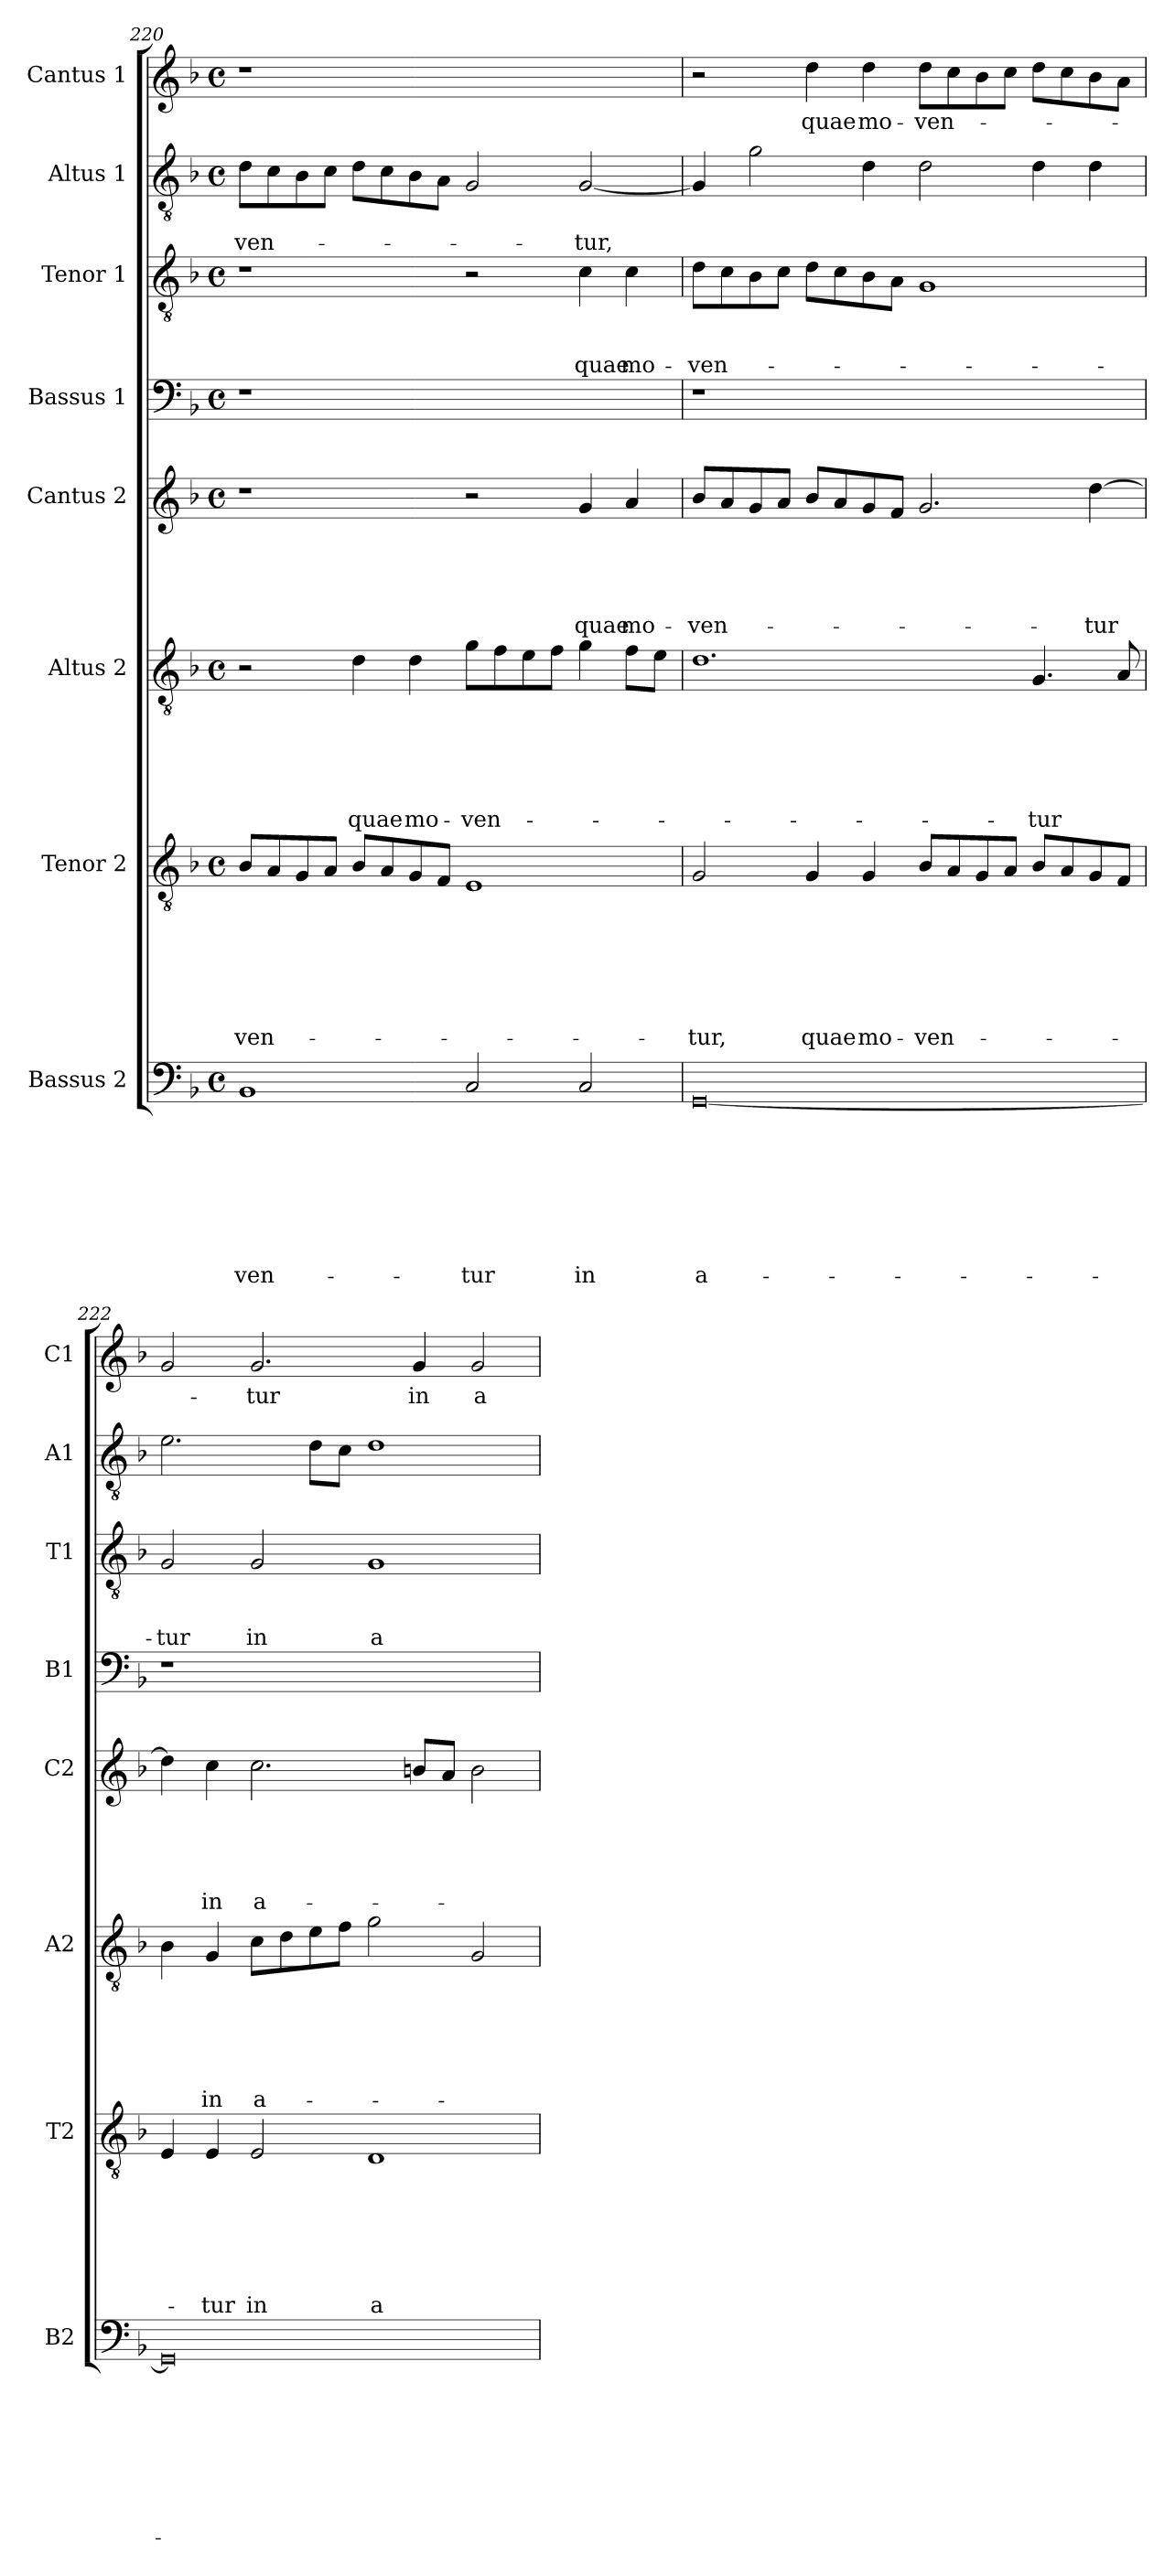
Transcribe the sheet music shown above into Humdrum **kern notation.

**kern	**text	**text	**text	**text	**text	**text	**text	**text	**kern	**text	**text	**text	**text	**text	**text	**text	**kern	**text	**text	**text	**text	**text	**text	**kern	**text	**text	**text	**text	**text	**kern	**kern	**text	**text	**text	**kern	**text	**text	**kern	**text
*part8	*part8	*part8	*part8	*part8	*part8	*part8	*part8	*part8	*part7	*part7	*part7	*part7	*part7	*part7	*part7	*part7	*part6	*part6	*part6	*part6	*part6	*part6	*part6	*part5	*part5	*part5	*part5	*part5	*part5	*part4	*part3	*part3	*part3	*part3	*part2	*part2	*part2	*part1	*part1
*staff8	*staff8	*staff8	*staff8	*staff8	*staff8	*staff8	*staff8	*staff8	*staff7	*staff7	*staff7	*staff7	*staff7	*staff7	*staff7	*staff7	*staff6	*staff6	*staff6	*staff6	*staff6	*staff6	*staff6	*staff5	*staff5	*staff5	*staff5	*staff5	*staff5	*staff4	*staff3	*staff3	*staff3	*staff3	*staff2	*staff2	*staff2	*staff1	*staff1
*I"Bassus 2	*	*	*	*	*	*	*	*	*I"Tenor 2	*	*	*	*	*	*	*	*I"Altus 2	*	*	*	*	*	*	*I"Cantus 2	*	*	*	*	*	*I"Bassus 1	*I"Tenor 1	*	*	*	*I"Altus 1	*	*	*I"Cantus 1	*
*I'B2	*	*	*	*	*	*	*	*	*I'T2	*	*	*	*	*	*	*	*I'A2	*	*	*	*	*	*	*I'C2	*	*	*	*	*	*I'B1	*I'T1	*	*	*	*I'A1	*	*	*I'C1	*
*clefF4	*	*	*	*	*	*	*	*	*clefGv2	*	*	*	*	*	*	*	*clefGv2	*	*	*	*	*	*	*clefG2	*	*	*	*	*	*clefF4	*clefGv2	*	*	*	*clefGv2	*	*	*clefG2	*
*k[b-]	*	*	*	*	*	*	*	*	*k[b-]	*	*	*	*	*	*	*	*k[b-]	*	*	*	*	*	*	*k[b-]	*	*	*	*	*	*k[b-]	*k[b-]	*	*	*	*k[b-]	*	*	*k[b-]	*
*d:	*	*	*	*	*	*	*	*	*d:	*	*	*	*	*	*	*	*d:	*	*	*	*	*	*	*d:	*	*	*	*	*	*d:	*d:	*	*	*	*d:	*	*	*d:	*
*M4/4	*	*	*	*	*	*	*	*	*M4/4	*	*	*	*	*	*	*	*M4/4	*	*	*	*	*	*	*M4/4	*	*	*	*	*	*M4/4	*M4/4	*	*	*	*M4/4	*	*	*M4/4	*
*met(c)	*	*	*	*	*	*	*	*	*met(c)	*	*	*	*	*	*	*	*met(c)	*	*	*	*	*	*	*met(c)	*	*	*	*	*	*met(c)	*met(c)	*	*	*	*met(c)	*	*	*met(c)	*
=220	=220	=220	=220	=220	=220	=220	=220	=220	=220	=220	=220	=220	=220	=220	=220	=220	=220	=220	=220	=220	=220	=220	=220	=220	=220	=220	=220	=220	=220	=220	=220	=220	=220	=220	=220	=220	=220	=220	=220
1BB-	.	.	.	.	.	.	.	-ven-	8B-/L	.	.	.	.	.	.	-ven-	2r	.	.	.	.	.	.	1r	.	.	.	.	.	1r	1r	.	.	.	8d\L	.	-ven-	1r	.
.	.	.	.	.	.	.	.	.	8A/	.	.	.	.	.	.	.	.	.	.	.	.	.	.	.	.	.	.	.	.	.	.	.	.	.	8c\	.	.	.	.
.	.	.	.	.	.	.	.	.	8G/	.	.	.	.	.	.	.	.	.	.	.	.	.	.	.	.	.	.	.	.	.	.	.	.	.	8B-\	.	.	.	.
.	.	.	.	.	.	.	.	.	8A/J	.	.	.	.	.	.	.	.	.	.	.	.	.	.	.	.	.	.	.	.	.	.	.	.	.	8c\J	.	.	.	.
.	.	.	.	.	.	.	.	.	8B-/L	.	.	.	.	.	.	.	4d\	.	.	.	.	.	quae	.	.	.	.	.	.	.	.	.	.	.	8d\L	.	.	.	.
.	.	.	.	.	.	.	.	.	8A/	.	.	.	.	.	.	.	.	.	.	.	.	.	.	.	.	.	.	.	.	.	.	.	.	.	8c\	.	.	.	.
.	.	.	.	.	.	.	.	.	8G/	.	.	.	.	.	.	.	4d\	.	.	.	.	.	mo-	.	.	.	.	.	.	.	.	.	.	.	8B-\	.	.	.	.
.	.	.	.	.	.	.	.	.	8F/J	.	.	.	.	.	.	.	.	.	.	.	.	.	.	.	.	.	.	.	.	.	.	.	.	.	8A\J	.	.	.	.
2C/	.	.	.	.	.	.	.	-tur	1E	.	.	.	.	.	.	.	8g\L	.	.	.	.	.	-ven-	2r	.	.	.	.	.	1ryy	2r	.	.	.	2G/	.	.	1ryy	.
.	.	.	.	.	.	.	.	.	.	.	.	.	.	.	.	.	8f\	.	.	.	.	.	.	.	.	.	.	.	.	.	.	.	.	.	.	.	.	.	.
.	.	.	.	.	.	.	.	.	.	.	.	.	.	.	.	.	8e\	.	.	.	.	.	.	.	.	.	.	.	.	.	.	.	.	.	.	.	.	.	.
.	.	.	.	.	.	.	.	.	.	.	.	.	.	.	.	.	8f\J	.	.	.	.	.	.	.	.	.	.	.	.	.	.	.	.	.	.	.	.	.	.
2C/	.	.	.	.	.	.	.	in	.	.	.	.	.	.	.	.	4g\	.	.	.	.	.	.	4g/	.	.	.	.	quae	.	4c\	.	.	quae	[2G/	.	-tur,	.	.
.	.	.	.	.	.	.	.	.	.	.	.	.	.	.	.	.	8f\L	.	.	.	.	.	.	4a/	.	.	.	.	mo-	.	4c\	.	.	mo-	.	.	.	.	.
.	.	.	.	.	.	.	.	.	.	.	.	.	.	.	.	.	8e\J	.	.	.	.	.	.	.	.	.	.	.	.	.	.	.	.	.	.	.	.	.	.
!!LO:LB:g=z
=221	=221	=221	=221	=221	=221	=221	=221	=221	=221	=221	=221	=221	=221	=221	=221	=221	=221	=221	=221	=221	=221	=221	=221	=221	=221	=221	=221	=221	=221	=221	=221	=221	=221	=221	=221	=221	=221	=221	=221
[0GG	.	.	.	.	.	.	.	a-	2G/	.	.	.	.	.	.	-tur,	1.d	.	.	.	.	.	.	8b-/L	.	.	.	.	-ven-	1r	8d\L	.	.	-ven-	4G/]	.	.	2r	.
.	.	.	.	.	.	.	.	.	.	.	.	.	.	.	.	.	.	.	.	.	.	.	.	8a/	.	.	.	.	.	.	8c\	.	.	.	.	.	.	.	.
.	.	.	.	.	.	.	.	.	.	.	.	.	.	.	.	.	.	.	.	.	.	.	.	8g/	.	.	.	.	.	.	8B-\	.	.	.	2g\	.	.	.	.
.	.	.	.	.	.	.	.	.	.	.	.	.	.	.	.	.	.	.	.	.	.	.	.	8a/J	.	.	.	.	.	.	8c\J	.	.	.	.	.	.	.	.
.	.	.	.	.	.	.	.	.	4G/	.	.	.	.	.	.	quae	.	.	.	.	.	.	.	8b-/L	.	.	.	.	.	.	8d\L	.	.	.	.	.	.	4dd\	quae
.	.	.	.	.	.	.	.	.	.	.	.	.	.	.	.	.	.	.	.	.	.	.	.	8a/	.	.	.	.	.	.	8c\	.	.	.	.	.	.	.	.
.	.	.	.	.	.	.	.	.	4G/	.	.	.	.	.	.	mo-	.	.	.	.	.	.	.	8g/	.	.	.	.	.	.	8B-\	.	.	.	4d\	.	.	4dd\	mo-
.	.	.	.	.	.	.	.	.	.	.	.	.	.	.	.	.	.	.	.	.	.	.	.	8f/J	.	.	.	.	.	.	8A\J	.	.	.	.	.	.	.	.
.	.	.	.	.	.	.	.	.	8B-/L	.	.	.	.	.	.	-ven-	.	.	.	.	.	.	.	2.g/	.	.	.	.	.	1ryy	1G	.	.	.	2d\	.	.	8dd\L	-ven-
.	.	.	.	.	.	.	.	.	8A/	.	.	.	.	.	.	.	.	.	.	.	.	.	.	.	.	.	.	.	.	.	.	.	.	.	.	.	.	8cc\	.
.	.	.	.	.	.	.	.	.	8G/	.	.	.	.	.	.	.	.	.	.	.	.	.	.	.	.	.	.	.	.	.	.	.	.	.	.	.	.	8b-\	.
.	.	.	.	.	.	.	.	.	8A/J	.	.	.	.	.	.	.	.	.	.	.	.	.	.	.	.	.	.	.	.	.	.	.	.	.	.	.	.	8cc\J	.
.	.	.	.	.	.	.	.	.	8B-/L	.	.	.	.	.	.	.	4.G/	.	.	.	.	.	-tur	.	.	.	.	.	.	.	.	.	.	.	4d\	.	.	8dd\L	.
.	.	.	.	.	.	.	.	.	8A/	.	.	.	.	.	.	.	.	.	.	.	.	.	.	.	.	.	.	.	.	.	.	.	.	.	.	.	.	8cc\	.
.	.	.	.	.	.	.	.	.	8G/	.	.	.	.	.	.	.	.	.	.	.	.	.	.	[4dd\	.	.	.	.	-tur	.	.	.	.	.	4d\	.	.	8b-\	.
.	.	.	.	.	.	.	.	.	8F/J	.	.	.	.	.	.	.	8A/	.	.	.	.	.	.	.	.	.	.	.	.	.	.	.	.	.	.	.	.	8a\J	.
=222	=222	=222	=222	=222	=222	=222	=222	=222	=222	=222	=222	=222	=222	=222	=222	=222	=222	=222	=222	=222	=222	=222	=222	=222	=222	=222	=222	=222	=222	=222	=222	=222	=222	=222	=222	=222	=222	=222	=222
0GG]	.	.	.	.	.	.	.	.	4E/	.	.	.	.	.	.	.	4B-\	.	.	.	.	.	.	4dd\]	.	.	.	.	.	1r	2G/	.	.	-tur	2.e\	.	.	2g/	.
.	.	.	.	.	.	.	.	.	4E/	.	.	.	.	.	.	-tur	4G/	.	.	.	.	.	in	4cc\	.	.	.	.	in	.	.	.	.	.	.	.	.	.	.
.	.	.	.	.	.	.	.	.	2E/	.	.	.	.	.	.	in	8c\L	.	.	.	.	.	a-	2.cc\	.	.	.	.	a-	.	2G/	.	.	in	.	.	.	2.g/	-tur
.	.	.	.	.	.	.	.	.	.	.	.	.	.	.	.	.	8d\	.	.	.	.	.	.	.	.	.	.	.	.	.	.	.	.	.	.	.	.	.	.
.	.	.	.	.	.	.	.	.	.	.	.	.	.	.	.	.	8e\	.	.	.	.	.	.	.	.	.	.	.	.	.	.	.	.	.	8d\L	.	.	.	.
.	.	.	.	.	.	.	.	.	.	.	.	.	.	.	.	.	8f\J	.	.	.	.	.	.	.	.	.	.	.	.	.	.	.	.	.	8c\J	.	.	.	.
.	.	.	.	.	.	.	.	.	1D	.	.	.	.	.	.	a-	2g\	.	.	.	.	.	.	.	.	.	.	.	.	1ryy	1G	.	.	a-	1d	.	.	.	.
.	.	.	.	.	.	.	.	.	.	.	.	.	.	.	.	.	.	.	.	.	.	.	.	8bn/L	.	.	.	.	.	.	.	.	.	.	.	.	.	4g/	in
.	.	.	.	.	.	.	.	.	.	.	.	.	.	.	.	.	.	.	.	.	.	.	.	8a/J	.	.	.	.	.	.	.	.	.	.	.	.	.	.	.
.	.	.	.	.	.	.	.	.	.	.	.	.	.	.	.	.	2G/	.	.	.	.	.	.	2b\	.	.	.	.	.	.	.	.	.	.	.	.	.	2g/	a-
=	=	=	=	=	=	=	=	=	=	=	=	=	=	=	=	=	=	=	=	=	=	=	=	=	=	=	=	=	=	=	=	=	=	=	=	=	=	=	=
*-	*-	*-	*-	*-	*-	*-	*-	*-	*-	*-	*-	*-	*-	*-	*-	*-	*-	*-	*-	*-	*-	*-	*-	*-	*-	*-	*-	*-	*-	*-	*-	*-	*-	*-	*-	*-	*-	*-	*-
